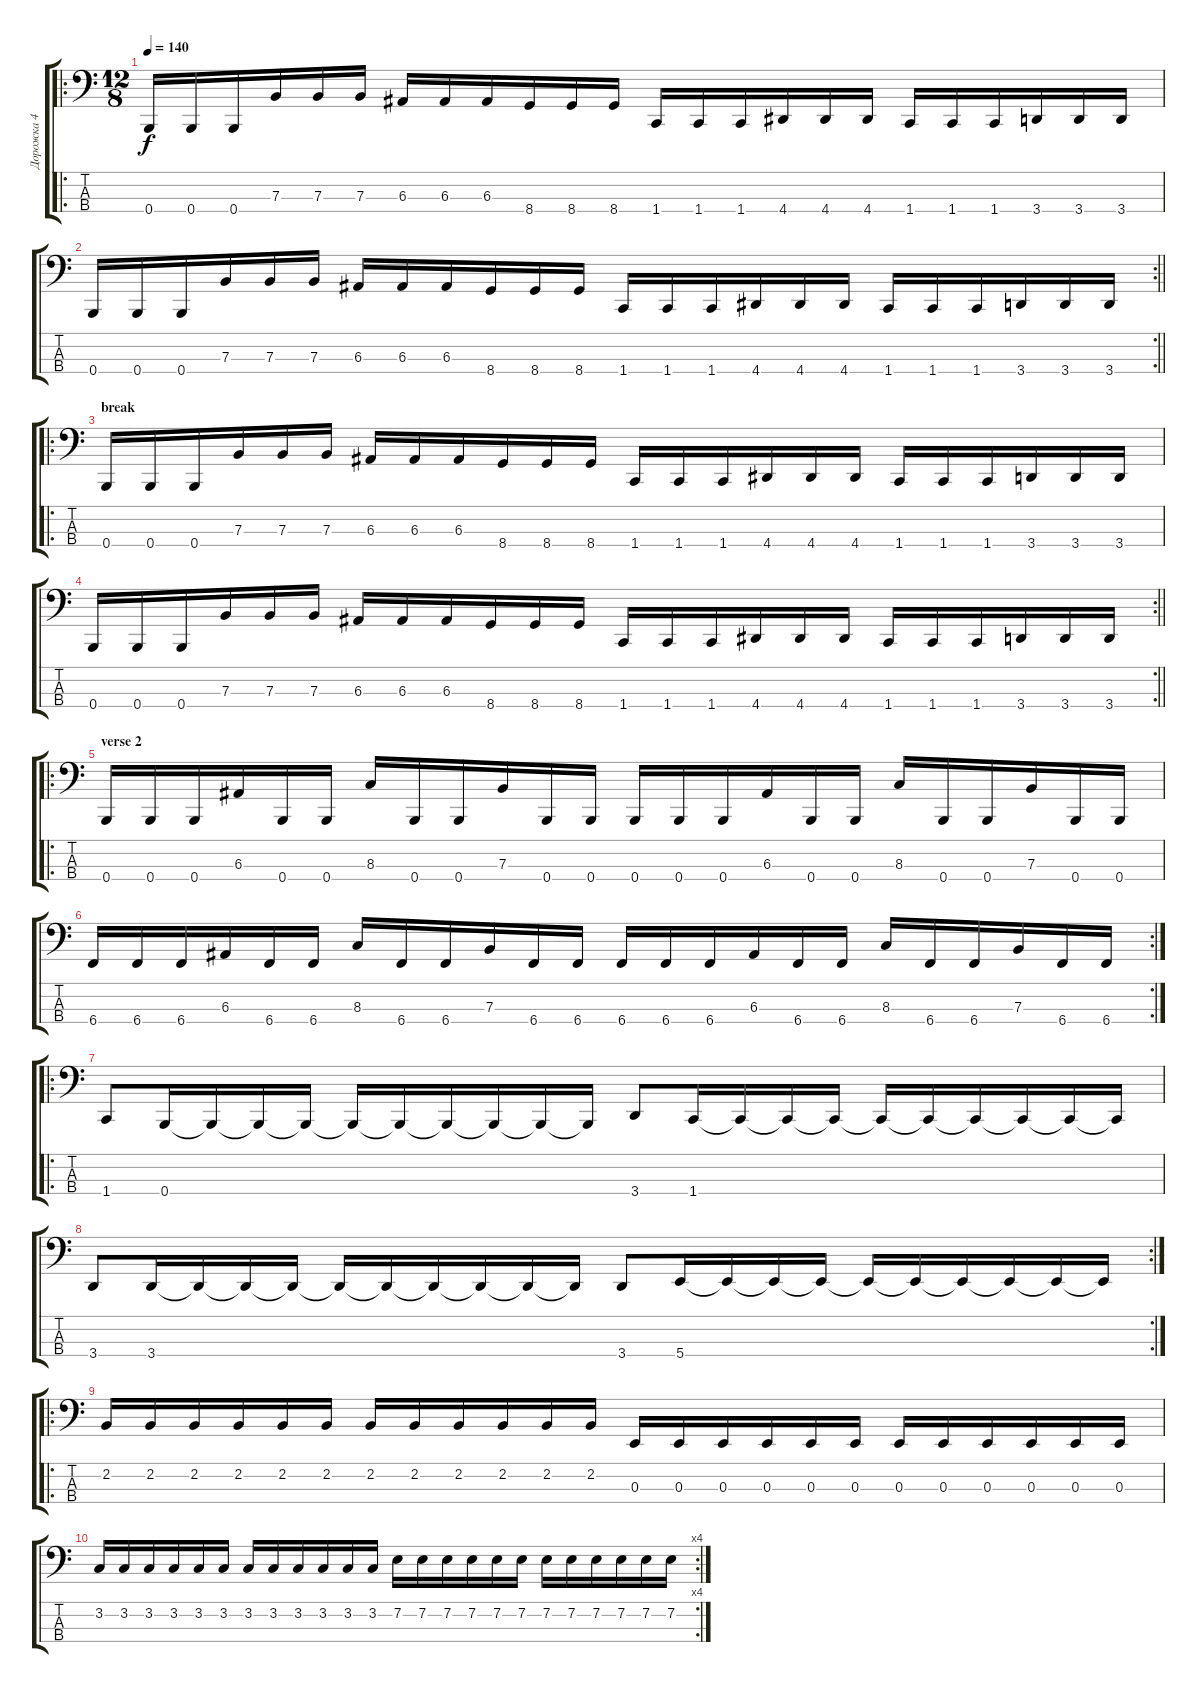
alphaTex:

\track ("Дорожка 4" "Дорожка 4") {instrument electricbasspick}
\staff {score tabs}
\tuning (D2 A1 E1 B0) {hide}
\ro
\ts (12 8)
\tempo 140
\clef f4
\ks c
0.4.16{dy f} 0.4.16 0.4.16 7.3.16 7.3.16 7.3.16 6.3.16 6.3.16 6.3.16 8.4.16 8.4.16 8.4.16 1.4.16 1.4.16 1.4.16 4.4.16 4.4.16 4.4.16 1.4.16 1.4.16 1.4.16 3.4.16 3.4.16 3.4.16 |
\rc 2
\barLineRight lightlight
0.4.16 0.4.16 0.4.16 7.3.16 7.3.16 7.3.16 6.3.16 6.3.16 6.3.16 8.4.16 8.4.16 8.4.16 1.4.16 1.4.16 1.4.16 4.4.16 4.4.16 4.4.16 1.4.16 1.4.16 1.4.16 3.4.16 3.4.16 3.4.16 |
\ro
\section ("" "break")
0.4.16 0.4.16 0.4.16 7.3.16 7.3.16 7.3.16 6.3.16 6.3.16 6.3.16 8.4.16 8.4.16 8.4.16 1.4.16 1.4.16 1.4.16 4.4.16 4.4.16 4.4.16 1.4.16 1.4.16 1.4.16 3.4.16 3.4.16 3.4.16 |
\rc 2
\barLineRight lightlight
0.4.16 0.4.16 0.4.16 7.3.16 7.3.16 7.3.16 6.3.16 6.3.16 6.3.16 8.4.16 8.4.16 8.4.16 1.4.16 1.4.16 1.4.16 4.4.16 4.4.16 4.4.16 1.4.16 1.4.16 1.4.16 3.4.16 3.4.16 3.4.16 |
\ro
\section ("" "verse 2")
0.4.16 0.4.16 0.4.16 6.3.16 0.4.16 0.4.16 8.3.16 0.4.16 0.4.16 7.3.16 0.4.16 0.4.16 0.4.16 0.4.16 0.4.16 6.3.16 0.4.16 0.4.16 8.3.16 0.4.16 0.4.16 7.3.16 0.4.16 0.4.16 |
\rc 2
6.4.16 6.4.16 6.4.16 6.3.16 6.4.16 6.4.16 8.3.16 6.4.16 6.4.16 7.3.16 6.4.16 6.4.16 6.4.16 6.4.16 6.4.16 6.3.16 6.4.16 6.4.16 8.3.16 6.4.16 6.4.16 7.3.16 6.4.16 6.4.16 |
\ro
1.4.8 0.4.16 0.4{t}.16 0.4{t}.16 0.4{t}.16 0.4{t}.16 0.4{t}.16 0.4{t}.16 0.4{t}.16 0.4{t}.16 0.4{t}.16 3.4.8 1.4.16 1.4{t}.16 1.4{t}.16 1.4{t}.16 1.4{t}.16 1.4{t}.16 1.4{t}.16 1.4{t}.16 1.4{t}.16 1.4{t}.16 |
\rc 2
3.4.8 3.4.16 3.4{t}.16 3.4{t}.16 3.4{t}.16 3.4{t}.16 3.4{t}.16 3.4{t}.16 3.4{t}.16 3.4{t}.16 3.4{t}.16 3.4.8 5.4.16 5.4{t}.16 5.4{t}.16 5.4{t}.16 5.4{t}.16 5.4{t}.16 5.4{t}.16 5.4{t}.16 5.4{t}.16 5.4{t}.16 |
\ro
2.2.16 2.2.16 2.2.16 2.2.16 2.2.16 2.2.16 2.2.16 2.2.16 2.2.16 2.2.16 2.2.16 2.2.16 0.3.16 0.3.16 0.3.16 0.3.16 0.3.16 0.3.16 0.3.16 0.3.16 0.3.16 0.3.16 0.3.16 0.3.16 |
\rc 4
3.2.16 3.2.16 3.2.16 3.2.16 3.2.16 3.2.16 3.2.16 3.2.16 3.2.16 3.2.16 3.2.16 3.2.16 7.2.16 7.2.16 7.2.16 7.2.16 7.2.16 7.2.16 7.2.16 7.2.16 7.2.16 7.2.16 7.2.16 7.2.16
